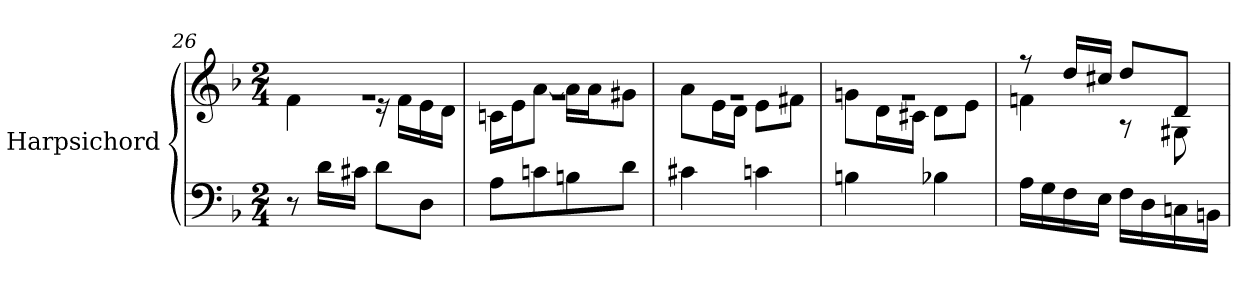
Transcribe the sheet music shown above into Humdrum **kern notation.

**kern	**kern
*part1	*part1
*staff2	*staff1
*I"Harpsichord	*
*I'Hch.	*
*clefF4	*clefG2
*k[b-]	*k[b-]
*M2/4	*M2/4
=26	=26
*	*^
8r	2rg	4f\
16d\LL	.	.
16c#X\JJ	.	.
8d\L	.	16r
.	.	16f\LL
8D\J	.	16e\
.	.	16d\JJ
=27	=27	=27
8A\L	2rg	16cn\LL
.	.	16e\J
8cn\	.	[8a\J
8Bn\	.	16a\LL]
.	.	16a\J
8d\J	.	8g#X\J
=28	=28	=28
4c#X\	2rg	8a\L
.	.	16e\L
.	.	16d\JJ
4cn\	.	8e\L
.	.	8f#X\J
=29	=29	=29
4Bn\	2rg	8gn\L
.	.	16d\L
.	.	16c#X\JJ
4B-X\	.	8d\L
.	.	8e\J
=30	=30	=30
16A\LL	8r	4fn\
16G\	.	.
16F\	16dd/LL	.
16E\JJ	16cc#X/JJ	.
16F\LL	8dd/L	8r
16D\	.	.
16Cn\	8d/J	8G#X\
16BBn\JJ	.	.
*	*v	*v
=	=
*-	*-
